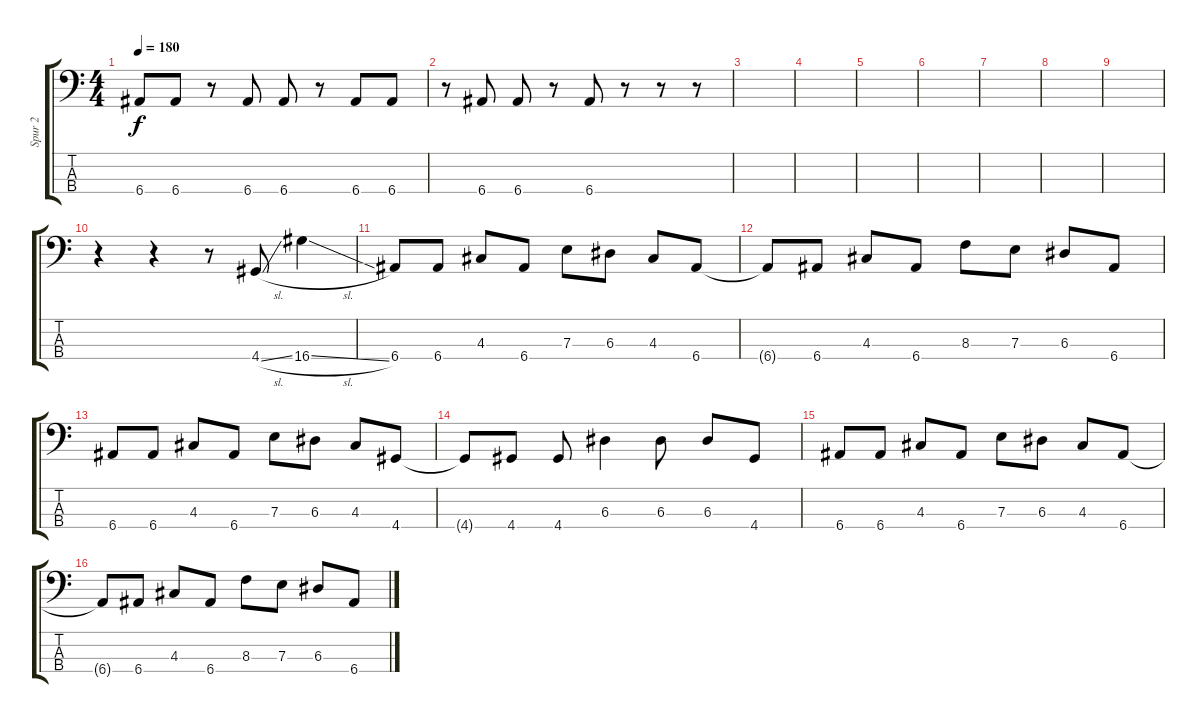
\track ("Spur 2" "Spur 2") {instrument electricbassfinger}
\staff {score tabs}
\tuning (G2 D2 A1 E1) {hide}
\ts (4 4)
\tempo 180
\clef f4
\ks c
6.4.8{dy f} 6.4.8 r.8 6.4.8 6.4.8 r.8 6.4.8 6.4.8 |
r.8 6.4.8 6.4.8 r.8 6.4.8 r.8 r.8 r.8 |
|
|
|
|
|
|
|
r.4 r.4 r.8 4.4{sl}.8 16.4{sl}.4 |
6.4.8 6.4.8 4.3.8 6.4.8 7.3.8 6.3.8 4.3.8 6.4.8 |
6.4{t}.8 6.4.8 4.3.8 6.4.8 8.3.8 7.3.8 6.3.8 6.4.8 |
6.4.8 6.4.8 4.3.8 6.4.8 7.3.8 6.3.8 4.3.8 4.4.8 |
4.4{t}.8 4.4.8 4.4.8 6.3.4 6.3.8 6.3.8 4.4.8 |
6.4.8 6.4.8 4.3.8 6.4.8 7.3.8 6.3.8 4.3.8 6.4.8 |
6.4{t}.8 6.4.8 4.3.8 6.4.8 8.3.8 7.3.8 6.3.8 6.4.8
